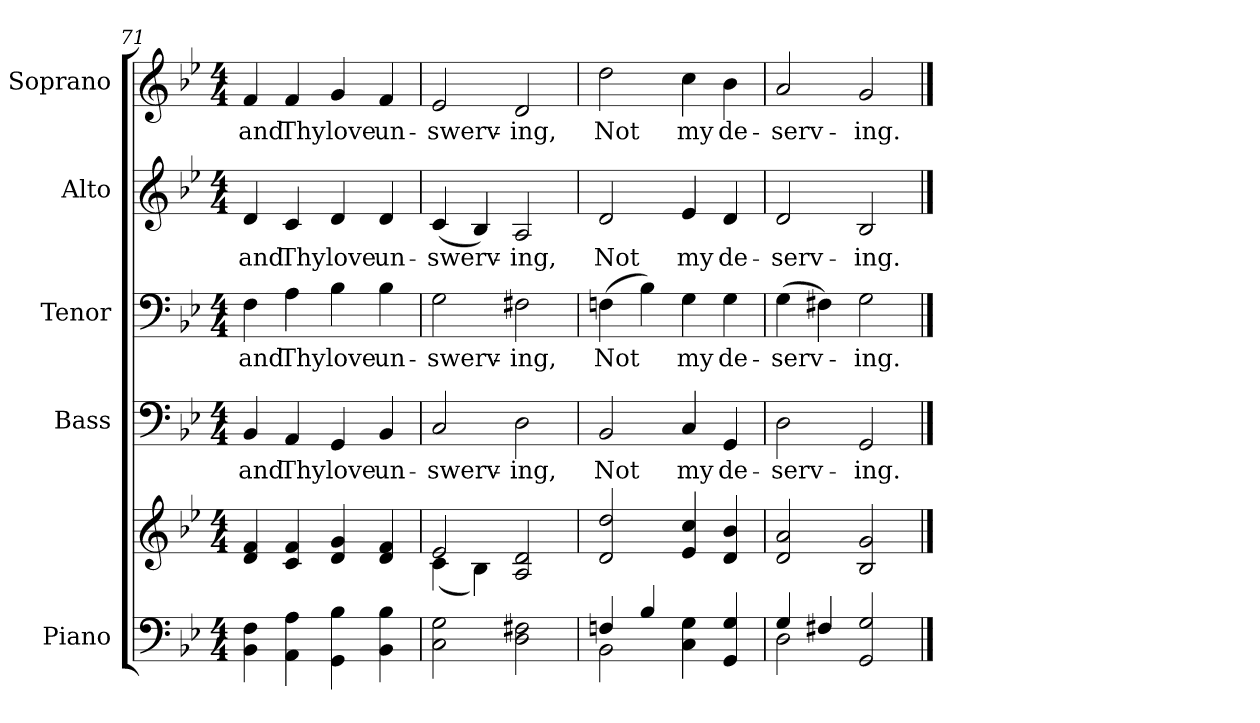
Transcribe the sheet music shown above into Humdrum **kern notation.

**kern	**kern	**kern	**text	**kern	**text	**kern	**text	**kern	**text
*part5	*part5	*part4	*part4	*part3	*part3	*part2	*part2	*part1	*part1
*staff6	*staff5	*staff4	*staff4	*staff3	*staff3	*staff2	*staff2	*staff1	*staff1
*I"Piano	*	*I"Bass	*	*I"Tenor	*	*I"Alto	*	*I"Soprano	*
*I'Pno.	*	*I'B.	*	*I'T.	*	*I'A.	*	*I'S.	*
!!LO:PB:g=z
*clefF4	*clefG2	*clefF4	*	*clefF4	*	*clefG2	*	*clefG2	*
*k[b-e-]	*k[b-e-]	*k[b-e-]	*	*k[b-e-]	*	*k[b-e-]	*	*k[b-e-]	*
*B-:	*B-:	*B-:	*	*B-:	*	*B-:	*	*B-:	*
*M4/4	*M4/4	*M4/4	*	*M4/4	*	*M4/4	*	*M4/4	*
*MM130	*MM130	*MM130	*	*MM130	*	*MM130	*	*MM130	*
=71	=71	=71	=71	=71	=71	=71	=71	=71	=71
!	!	!	!LO:LY:b:color=#000000	!	!	!	!	!	!
!	!	!	!	!	!LO:LY:b:color=#000000	!	!	!	!
!	!	!	!	!	!	!	!LO:LY:b:color=#000000	!	!
!	!	!	!	!	!	!	!	!	!LO:LY:b:color=#000000
4BB-i\ 4Fi	4di/ 4fi	4BB-i/	and	4Fi\	and	4di/	and	4fi/	and
!	!	!	!LO:LY:b:color=#000000	!	!	!	!	!	!
!	!	!	!	!	!LO:LY:b:color=#000000	!	!	!	!
!	!	!	!	!	!	!	!LO:LY:b:color=#000000	!	!
!	!	!	!	!	!	!	!	!	!LO:LY:b:color=#000000
4AAi\ 4Ai	4ci/ 4fi	4AAi/	Thy	4Ai\	Thy	4ci/	Thy	4fi/	Thy
!	!	!	!LO:LY:b:color=#000000	!	!	!	!	!	!
!	!	!	!	!	!LO:LY:b:color=#000000	!	!	!	!
!	!	!	!	!	!	!	!LO:LY:b:color=#000000	!	!
!	!	!	!	!	!	!	!	!	!LO:LY:b:color=#000000
4GGi\ 4B-i	4di/ 4gi	4GGi/	love	4B-i\	love	4di/	love	4gi/	love
!	!	!	!LO:LY:b:color=#000000	!	!	!	!	!	!
!	!	!	!	!	!LO:LY:b:color=#000000	!	!	!	!
!	!	!	!	!	!	!	!LO:LY:b:color=#000000	!	!
!	!	!	!	!	!	!	!	!	!LO:LY:b:color=#000000
4BB-i\ 4B-i	4di/ 4fi	4BB-i/	un-	4B-i\	un-	4di/	un-	4fi/	un-
=72	=72	=72	=72	=72	=72	=72	=72	=72	=72
*	*^	*	*	*	*	*	*	*	*
!	!	!	!	!LO:LY:b:color=#000000	!	!	!	!	!	!
!	!	!	!	!	!	!LO:LY:b:color=#000000	!	!	!	!
!	!	!	!	!	!	!	!	!LO:LY:b:color=#000000	!	!
!	!	!	!	!	!	!	!	!	!	!LO:LY:b:color=#000000
2Ci\ 2Gi	2e-i/	(4ci\	2Ci/	-swerv-	2Gi\	-swerv-	(4ci/	-swerv-	2e-i/	-swerv-
.	.	4B-i\)	.	.	.	.	4B-i/)	.	.	.
!	!	!	!	!LO:LY:b:color=#000000	!	!	!	!	!	!
!	!	!	!	!	!	!LO:LY:b:color=#000000	!	!	!	!
!	!	!	!	!	!	!	!	!LO:LY:b:color=#000000	!	!
!	!	!	!	!	!	!	!	!	!	!LO:LY:b:color=#000000
2Di\ 2F#Xi	2Ai/ 2di	2ryy	2Di\	-ing,	2F#Xi\	-ing,	2Ai/	-ing,	2di/	-ing,
*	*v	*v	*	*	*	*	*	*	*	*
!!LO:PB:g=z
=73	=73	=73	=73	=73	=73	=73	=73	=73	=73
*^	*	*	*	*	*	*	*	*	*
*	*	*^	*	*	*	*	*	*	*	*
!	!	!	!	!	!LO:LY:b:color=#000000	!	!	!	!	!	!
*	*	*v	*v	*	*	*	*	*	*	*	*
*	*	*^	*	*	*	*	*	*	*	*
!	!	!	!	!	!	!	!LO:LY:b:color=#000000	!	!	!	!
*	*	*v	*v	*	*	*	*	*	*	*	*
*	*	*^	*	*	*	*	*	*	*	*
!	!	!	!	!	!	!	!	!	!LO:LY:b:color=#000000	!	!
*	*	*v	*v	*	*	*	*	*	*	*	*
*v	*v	*	*	*	*	*	*	*	*	*
*	*	*	*	*	*	*	*	*MM125	*
*^	*^	*	*	*	*	*	*	*	*
!	!	!	!	!	!	!	!	!	!	!	!LO:LY:b:color=#000000
*	*	*v	*v	*	*	*	*	*	*	*	*
4Fni/	2BB-i\	2di/ 2ddi	2BB-i/	Not	(4Fni\	Not	2di/	Not	2ddi\	Not
4B-i/	.	.	.	.	4B-i\)	.	.	.	.	.
!	!	!	!	!LO:LY:b:color=#000000	!	!	!	!	!	!
!	!	!	!	!	!	!LO:LY:b:color=#000000	!	!	!	!
!	!	!	!	!	!	!	!	!LO:LY:b:color=#000000	!	!
!	!	!	!	!	!	!	!	!	!	!LO:LY:b:color=#000000
4Ci\ 4Gi	2ryy	4e-i/ 4cci	4Ci/	my	4Gi\	my	4e-i/	my	4cci\	my
!	!	!	!	!LO:LY:b:color=#000000	!	!	!	!	!	!
!	!	!	!	!	!	!LO:LY:b:color=#000000	!	!	!	!
!	!	!	!	!	!	!	!	!LO:LY:b:color=#000000	!	!
!	!	!	!	!	!	!	!	!	!	!LO:LY:b:color=#000000
4GGi/ 4Gi	.	4di/ 4b-i	4GGi/	de-	4Gi\	de-	4di/	de-	4b-i\	de-
=74	=74	=74	=74	=74	=74	=74	=74	=74	=74	=74
!	!	!	!	!LO:LY:b:color=#000000	!	!	!	!	!	!
!	!	!	!	!	!	!LO:LY:b:color=#000000	!	!	!	!
!	!	!	!	!	!	!	!	!LO:LY:b:color=#000000	!	!
!	!	!	!	!	!	!	!	!	!	!LO:LY:b:color=#000000
4Gi/	2Di\	2di/ 2ai	2Di\	-serv-	(4Gi\	-serv-	2di/	-serv-	2ai/	-serv-
4F#Xi/	.	.	.	.	4F#Xi\)	.	.	.	.	.
!	!	!	!	!LO:LY:b:color=#000000	!	!	!	!	!	!
!	!	!	!	!	!	!LO:LY:b:color=#000000	!	!	!	!
!	!	!	!	!	!	!	!	!LO:LY:b:color=#000000	!	!
!	!	!	!	!	!	!	!	!	!	!LO:LY:b:color=#000000
2GGi/ 2Gi	2ryy	2B-i/ 2gi	2GGi/	-ing.	2Gi\	-ing.	2B-i/	-ing.	2gi/	-ing.
*v	*v	*	*	*	*	*	*	*	*	*
==	==	==	==	==	==	==	==	==	==
*-	*-	*-	*-	*-	*-	*-	*-	*-	*-
